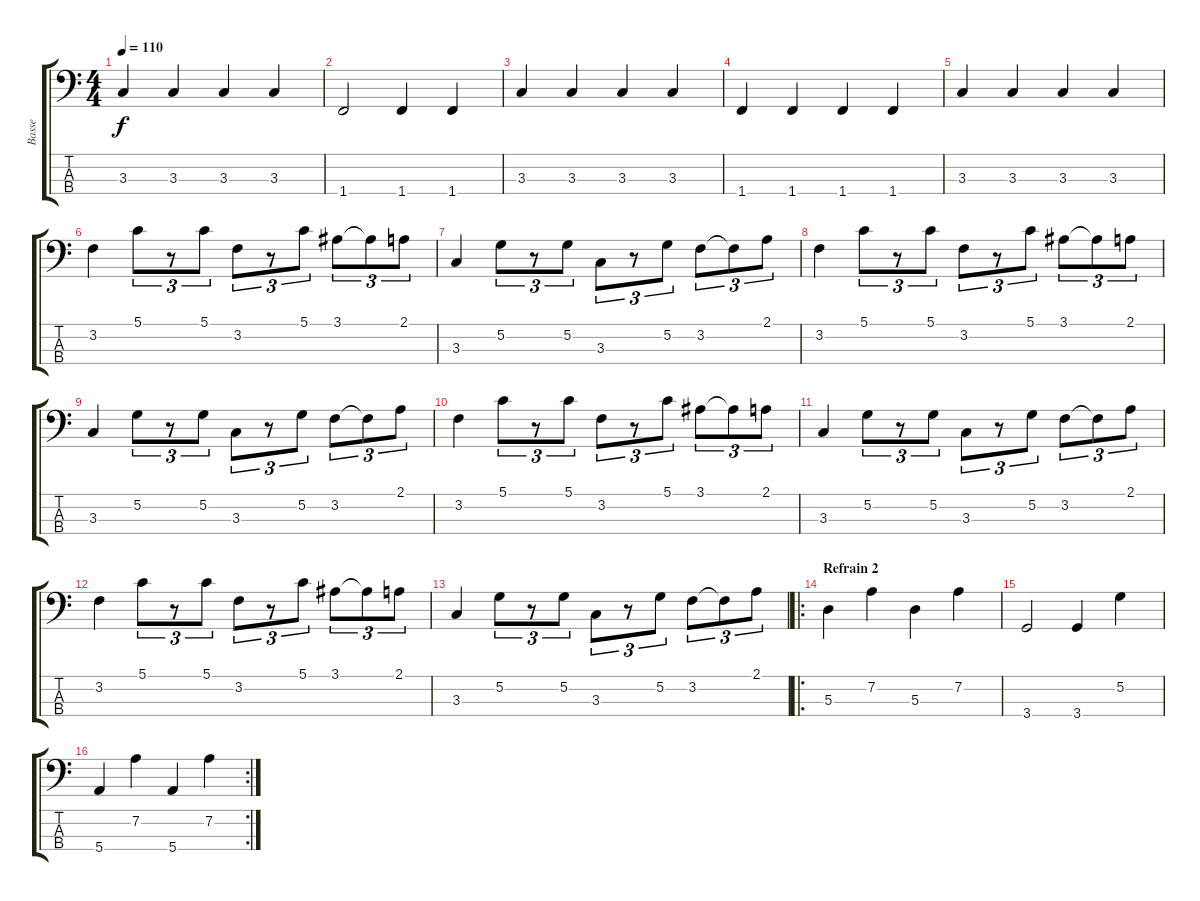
\track ("Basse" "Basse") {instrument electricbasspick}
\staff {score tabs}
\tuning (G2 D2 A1 E1) {hide}
\ts (4 4)
\tempo 110
\clef f4
\ks c
3.3.4{dy f} 3.3.4 3.3.4 3.3.4 |
1.4.2 1.4.4 1.4.4 |
3.3.4 3.3.4 3.3.4 3.3.4 |
1.4.4 1.4.4 1.4.4 1.4.4 |
3.3.4 3.3.4 3.3.4 3.3.4 |
3.2.4 5.1.8{tu (3 2)} r.8{tu (3 2)} 5.1.8{tu (3 2)} 3.2.8{tu (3 2)} r.8{tu (3 2)} 5.1.8{tu (3 2)} 3.1.8{tu (3 2)} 3.1{t}.8{tu (3 2)} 2.1.8{tu (3 2)} |
3.3.4 5.2.8{tu (3 2)} r.8{tu (3 2)} 5.2.8{tu (3 2)} 3.3.8{tu (3 2)} r.8{tu (3 2)} 5.2.8{tu (3 2)} 3.2.8{tu (3 2)} 3.2{t}.8{tu (3 2)} 2.1.8{tu (3 2)} |
3.2.4 5.1.8{tu (3 2)} r.8{tu (3 2)} 5.1.8{tu (3 2)} 3.2.8{tu (3 2)} r.8{tu (3 2)} 5.1.8{tu (3 2)} 3.1.8{tu (3 2)} 3.1{t}.8{tu (3 2)} 2.1.8{tu (3 2)} |
3.3.4 5.2.8{tu (3 2)} r.8{tu (3 2)} 5.2.8{tu (3 2)} 3.3.8{tu (3 2)} r.8{tu (3 2)} 5.2.8{tu (3 2)} 3.2.8{tu (3 2)} 3.2{t}.8{tu (3 2)} 2.1.8{tu (3 2)} |
3.2.4 5.1.8{tu (3 2)} r.8{tu (3 2)} 5.1.8{tu (3 2)} 3.2.8{tu (3 2)} r.8{tu (3 2)} 5.1.8{tu (3 2)} 3.1.8{tu (3 2)} 3.1{t}.8{tu (3 2)} 2.1.8{tu (3 2)} |
3.3.4 5.2.8{tu (3 2)} r.8{tu (3 2)} 5.2.8{tu (3 2)} 3.3.8{tu (3 2)} r.8{tu (3 2)} 5.2.8{tu (3 2)} 3.2.8{tu (3 2)} 3.2{t}.8{tu (3 2)} 2.1.8{tu (3 2)} |
3.2.4 5.1.8{tu (3 2)} r.8{tu (3 2)} 5.1.8{tu (3 2)} 3.2.8{tu (3 2)} r.8{tu (3 2)} 5.1.8{tu (3 2)} 3.1.8{tu (3 2)} 3.1{t}.8{tu (3 2)} 2.1.8{tu (3 2)} |
3.3.4 5.2.8{tu (3 2)} r.8{tu (3 2)} 5.2.8{tu (3 2)} 3.3.8{tu (3 2)} r.8{tu (3 2)} 5.2.8{tu (3 2)} 3.2.8{tu (3 2)} 3.2{t}.8{tu (3 2)} 2.1.8{tu (3 2)} |
\ro
\section ("" "Refrain 2")
5.3.4 7.2.4 5.3.4 7.2.4 |
3.4.2 3.4.4 5.2.4 |
\rc 2
5.4.4 7.2.4 5.4.4 7.2.4
